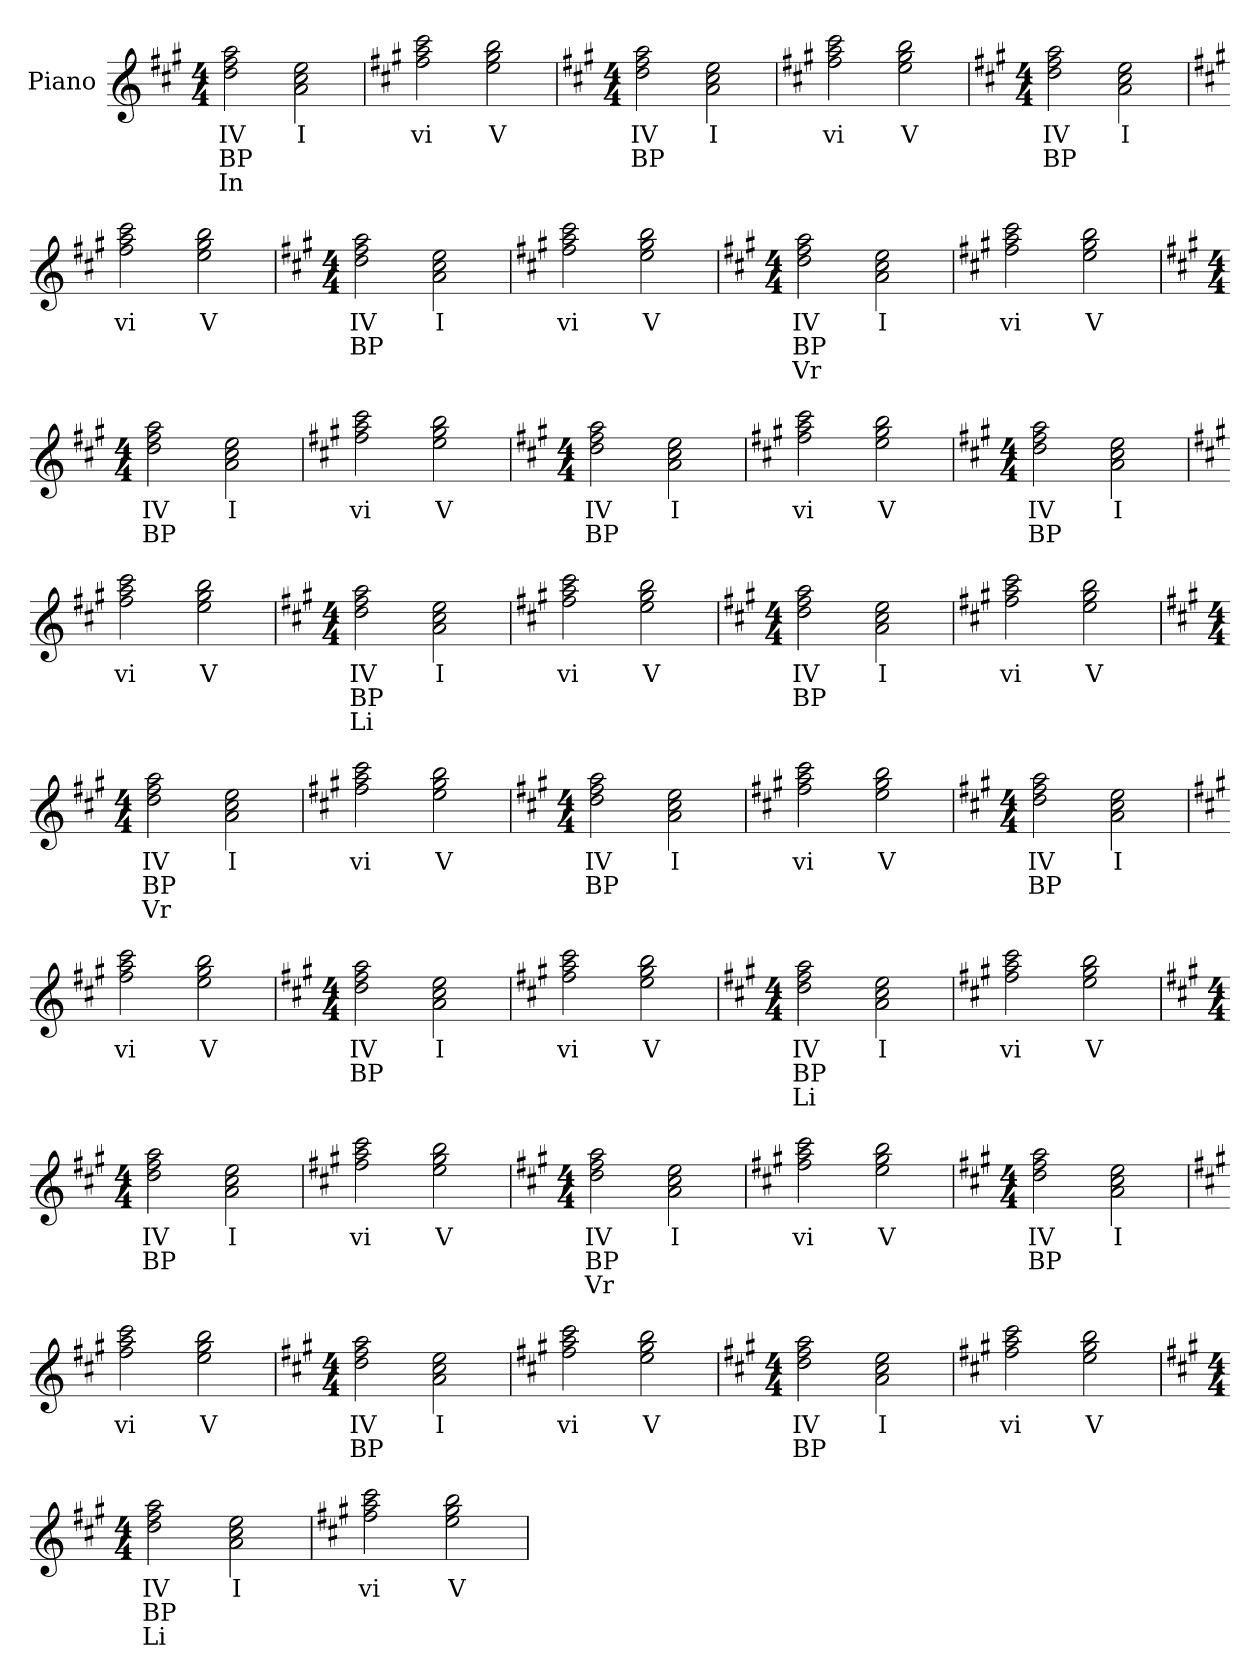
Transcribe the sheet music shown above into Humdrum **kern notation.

**kern	**text	**text	**text
*part1	*part1	*part1	*part1
*staff1	*staff1	*staff1	*staff1
*I"Piano	*	*	*
*I'Pno	*	*	*
*k[f#c#g#]	*	*	*
*A:	*	*	*
*M4/4	*	*	*
=	=	=	=
2dd 2ff# 2aa	IV	BP	In
2a 2cc# 2ee	I	.	.
=	=	=	=
*k[f#c#g#]	*	*	*
*A:	*	*	*
2ff# 2aa 2ccc#	vi	.	.
2ee 2gg# 2bb	V	.	.
=	=	=	=
*k[f#c#g#]	*	*	*
*A:	*	*	*
*M4/4	*	*	*
2dd 2ff# 2aa	IV	BP	.
2a 2cc# 2ee	I	.	.
=	=	=	=
*k[f#c#g#]	*	*	*
*A:	*	*	*
2ff# 2aa 2ccc#	vi	.	.
2ee 2gg# 2bb	V	.	.
=	=	=	=
*k[f#c#g#]	*	*	*
*A:	*	*	*
*M4/4	*	*	*
2dd 2ff# 2aa	IV	BP	.
2a 2cc# 2ee	I	.	.
=	=	=	=
*k[f#c#g#]	*	*	*
*A:	*	*	*
2ff# 2aa 2ccc#	vi	.	.
2ee 2gg# 2bb	V	.	.
=	=	=	=
*k[f#c#g#]	*	*	*
*A:	*	*	*
*M4/4	*	*	*
2dd 2ff# 2aa	IV	BP	.
2a 2cc# 2ee	I	.	.
=	=	=	=
*k[f#c#g#]	*	*	*
*A:	*	*	*
2ff# 2aa 2ccc#	vi	.	.
2ee 2gg# 2bb	V	.	.
=	=	=	=
*k[f#c#g#]	*	*	*
*A:	*	*	*
*M4/4	*	*	*
2dd 2ff# 2aa	IV	BP	Vr
2a 2cc# 2ee	I	.	.
=	=	=	=
*k[f#c#g#]	*	*	*
*A:	*	*	*
2ff# 2aa 2ccc#	vi	.	.
2ee 2gg# 2bb	V	.	.
=	=	=	=
*k[f#c#g#]	*	*	*
*A:	*	*	*
*M4/4	*	*	*
2dd 2ff# 2aa	IV	BP	.
2a 2cc# 2ee	I	.	.
=	=	=	=
*k[f#c#g#]	*	*	*
*A:	*	*	*
2ff# 2aa 2ccc#	vi	.	.
2ee 2gg# 2bb	V	.	.
=	=	=	=
*k[f#c#g#]	*	*	*
*A:	*	*	*
*M4/4	*	*	*
2dd 2ff# 2aa	IV	BP	.
2a 2cc# 2ee	I	.	.
=	=	=	=
*k[f#c#g#]	*	*	*
*A:	*	*	*
2ff# 2aa 2ccc#	vi	.	.
2ee 2gg# 2bb	V	.	.
=	=	=	=
*k[f#c#g#]	*	*	*
*A:	*	*	*
*M4/4	*	*	*
2dd 2ff# 2aa	IV	BP	.
2a 2cc# 2ee	I	.	.
=	=	=	=
*k[f#c#g#]	*	*	*
*A:	*	*	*
2ff# 2aa 2ccc#	vi	.	.
2ee 2gg# 2bb	V	.	.
=	=	=	=
*k[f#c#g#]	*	*	*
*A:	*	*	*
*M4/4	*	*	*
2dd 2ff# 2aa	IV	BP	Li
2a 2cc# 2ee	I	.	.
=	=	=	=
*k[f#c#g#]	*	*	*
*A:	*	*	*
2ff# 2aa 2ccc#	vi	.	.
2ee 2gg# 2bb	V	.	.
=	=	=	=
*k[f#c#g#]	*	*	*
*A:	*	*	*
*M4/4	*	*	*
2dd 2ff# 2aa	IV	BP	.
2a 2cc# 2ee	I	.	.
=	=	=	=
*k[f#c#g#]	*	*	*
*A:	*	*	*
2ff# 2aa 2ccc#	vi	.	.
2ee 2gg# 2bb	V	.	.
=	=	=	=
*k[f#c#g#]	*	*	*
*A:	*	*	*
*M4/4	*	*	*
2dd 2ff# 2aa	IV	BP	Vr
2a 2cc# 2ee	I	.	.
=	=	=	=
*k[f#c#g#]	*	*	*
*A:	*	*	*
2ff# 2aa 2ccc#	vi	.	.
2ee 2gg# 2bb	V	.	.
=	=	=	=
*k[f#c#g#]	*	*	*
*A:	*	*	*
*M4/4	*	*	*
2dd 2ff# 2aa	IV	BP	.
2a 2cc# 2ee	I	.	.
=	=	=	=
*k[f#c#g#]	*	*	*
*A:	*	*	*
2ff# 2aa 2ccc#	vi	.	.
2ee 2gg# 2bb	V	.	.
=	=	=	=
*k[f#c#g#]	*	*	*
*A:	*	*	*
*M4/4	*	*	*
2dd 2ff# 2aa	IV	BP	.
2a 2cc# 2ee	I	.	.
=	=	=	=
*k[f#c#g#]	*	*	*
*A:	*	*	*
2ff# 2aa 2ccc#	vi	.	.
2ee 2gg# 2bb	V	.	.
=	=	=	=
*k[f#c#g#]	*	*	*
*A:	*	*	*
*M4/4	*	*	*
2dd 2ff# 2aa	IV	BP	.
2a 2cc# 2ee	I	.	.
=	=	=	=
*k[f#c#g#]	*	*	*
*A:	*	*	*
2ff# 2aa 2ccc#	vi	.	.
2ee 2gg# 2bb	V	.	.
=	=	=	=
*k[f#c#g#]	*	*	*
*A:	*	*	*
*M4/4	*	*	*
2dd 2ff# 2aa	IV	BP	Li
2a 2cc# 2ee	I	.	.
=	=	=	=
*k[f#c#g#]	*	*	*
*A:	*	*	*
2ff# 2aa 2ccc#	vi	.	.
2ee 2gg# 2bb	V	.	.
=	=	=	=
*k[f#c#g#]	*	*	*
*A:	*	*	*
*M4/4	*	*	*
2dd 2ff# 2aa	IV	BP	.
2a 2cc# 2ee	I	.	.
=	=	=	=
*k[f#c#g#]	*	*	*
*A:	*	*	*
2ff# 2aa 2ccc#	vi	.	.
2ee 2gg# 2bb	V	.	.
=	=	=	=
*k[f#c#g#]	*	*	*
*A:	*	*	*
*M4/4	*	*	*
2dd 2ff# 2aa	IV	BP	Vr
2a 2cc# 2ee	I	.	.
=	=	=	=
*k[f#c#g#]	*	*	*
*A:	*	*	*
2ff# 2aa 2ccc#	vi	.	.
2ee 2gg# 2bb	V	.	.
=	=	=	=
*k[f#c#g#]	*	*	*
*A:	*	*	*
*M4/4	*	*	*
2dd 2ff# 2aa	IV	BP	.
2a 2cc# 2ee	I	.	.
=	=	=	=
*k[f#c#g#]	*	*	*
*A:	*	*	*
2ff# 2aa 2ccc#	vi	.	.
2ee 2gg# 2bb	V	.	.
=	=	=	=
*k[f#c#g#]	*	*	*
*A:	*	*	*
*M4/4	*	*	*
2dd 2ff# 2aa	IV	BP	.
2a 2cc# 2ee	I	.	.
=	=	=	=
*k[f#c#g#]	*	*	*
*A:	*	*	*
2ff# 2aa 2ccc#	vi	.	.
2ee 2gg# 2bb	V	.	.
=	=	=	=
*k[f#c#g#]	*	*	*
*A:	*	*	*
*M4/4	*	*	*
2dd 2ff# 2aa	IV	BP	.
2a 2cc# 2ee	I	.	.
=	=	=	=
*k[f#c#g#]	*	*	*
*A:	*	*	*
2ff# 2aa 2ccc#	vi	.	.
2ee 2gg# 2bb	V	.	.
=	=	=	=
*k[f#c#g#]	*	*	*
*A:	*	*	*
*M4/4	*	*	*
2dd 2ff# 2aa	IV	BP	Li
2a 2cc# 2ee	I	.	.
=	=	=	=
*k[f#c#g#]	*	*	*
*A:	*	*	*
2ff# 2aa 2ccc#	vi	.	.
2ee 2gg# 2bb	V	.	.
=	=	=	=
*-	*-	*-	*-
